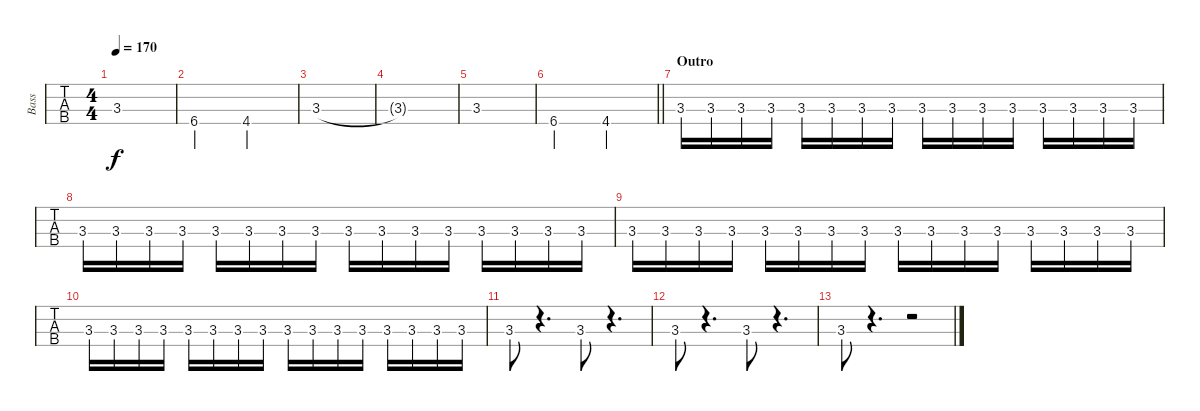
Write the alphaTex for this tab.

\track ("Bass" "Bass") {instrument electricbassfinger}
\staff {tabs}
\tuning (Gb2 Db2 Ab1 Eb1) {hide}
\ts (4 4)
\tempo 170
\clef f4
\ks c
3.3.1{dy f} |
6.4.2 4.4.2 |
3.3.1 |
3.3{t}.1 |
3.3.1 |
\barLineRight lightlight
6.4.2 4.4.2 |
\section ("" "Outro")
3.3.16 3.3.16 3.3.16 3.3.16 3.3.16 3.3.16 3.3.16 3.3.16 3.3.16 3.3.16 3.3.16 3.3.16 3.3.16 3.3.16 3.3.16 3.3.16 |
3.3.16 3.3.16 3.3.16 3.3.16 3.3.16 3.3.16 3.3.16 3.3.16 3.3.16 3.3.16 3.3.16 3.3.16 3.3.16 3.3.16 3.3.16 3.3.16 |
3.3.16 3.3.16 3.3.16 3.3.16 3.3.16 3.3.16 3.3.16 3.3.16 3.3.16 3.3.16 3.3.16 3.3.16 3.3.16 3.3.16 3.3.16 3.3.16 |
3.3.16 3.3.16 3.3.16 3.3.16 3.3.16 3.3.16 3.3.16 3.3.16 3.3.16 3.3.16 3.3.16 3.3.16 3.3.16 3.3.16 3.3.16 3.3.16 |
3.3.8 r.4{d} 3.3.8 r.4{d} |
3.3.8 r.4{d} 3.3.8 r.4{d} |
3.3.8 r.4{d} r.2
